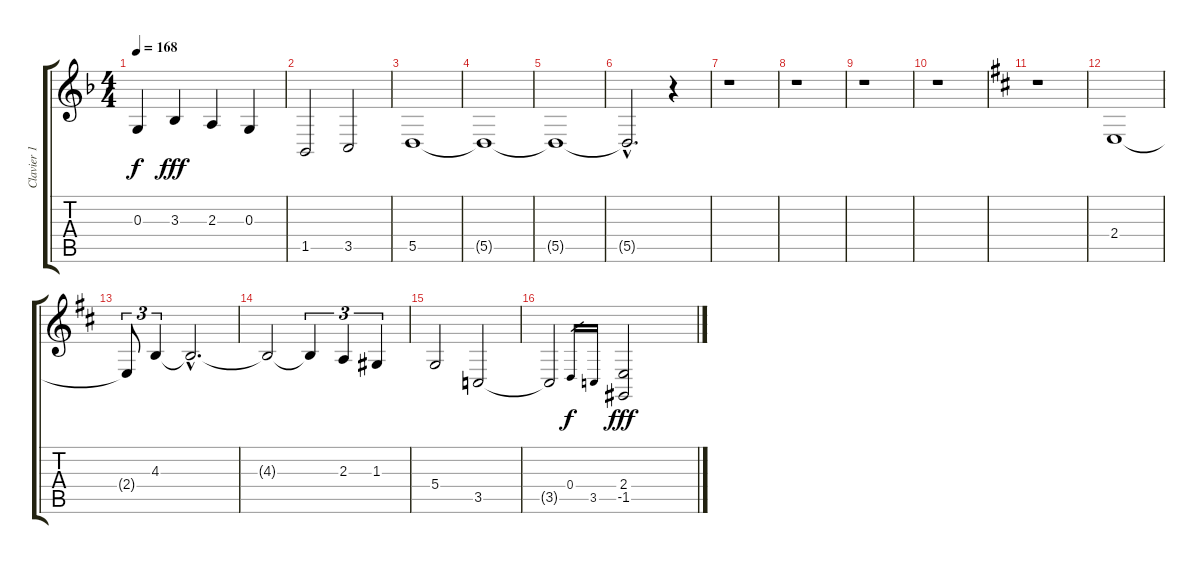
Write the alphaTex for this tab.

\track ("Clavier 1" "Clavier 1") {instrument fx6goblins}
\staff {score tabs}
\tuning (E4 B3 G3 D3 A2 E2) {hide}
\ts (4 4)
\tempo 168
\clef g2
\ks f
0.3{t}.4{dy f} 3.3.4{dy fff} 2.3.4 0.3.4 |
1.5.2 3.5.2 |
5.5.1 |
5.5{t}.1 |
5.5{t}.1 |
5.5{hac t}.2{d} r.4 |
r.1 |
r.1 |
r.1 |
r.1 |
\ks d
r.1 |
2.4.1 |
2.4{t}.8{tu (3 2)} 4.3.4{tu (3 2)} 4.3{hac t}.2{d} |
4.3{t}.2 4.3{t}.4{tu (3 2)} 2.3.4{tu (3 2)} 1.3.4{tu (3 2)} |
5.4.2 3.5.2 |
3.5{t}.2 0.4.16{gr dy f} 3.5.16{gr} (2.4 -1.5).2{dy fff}
